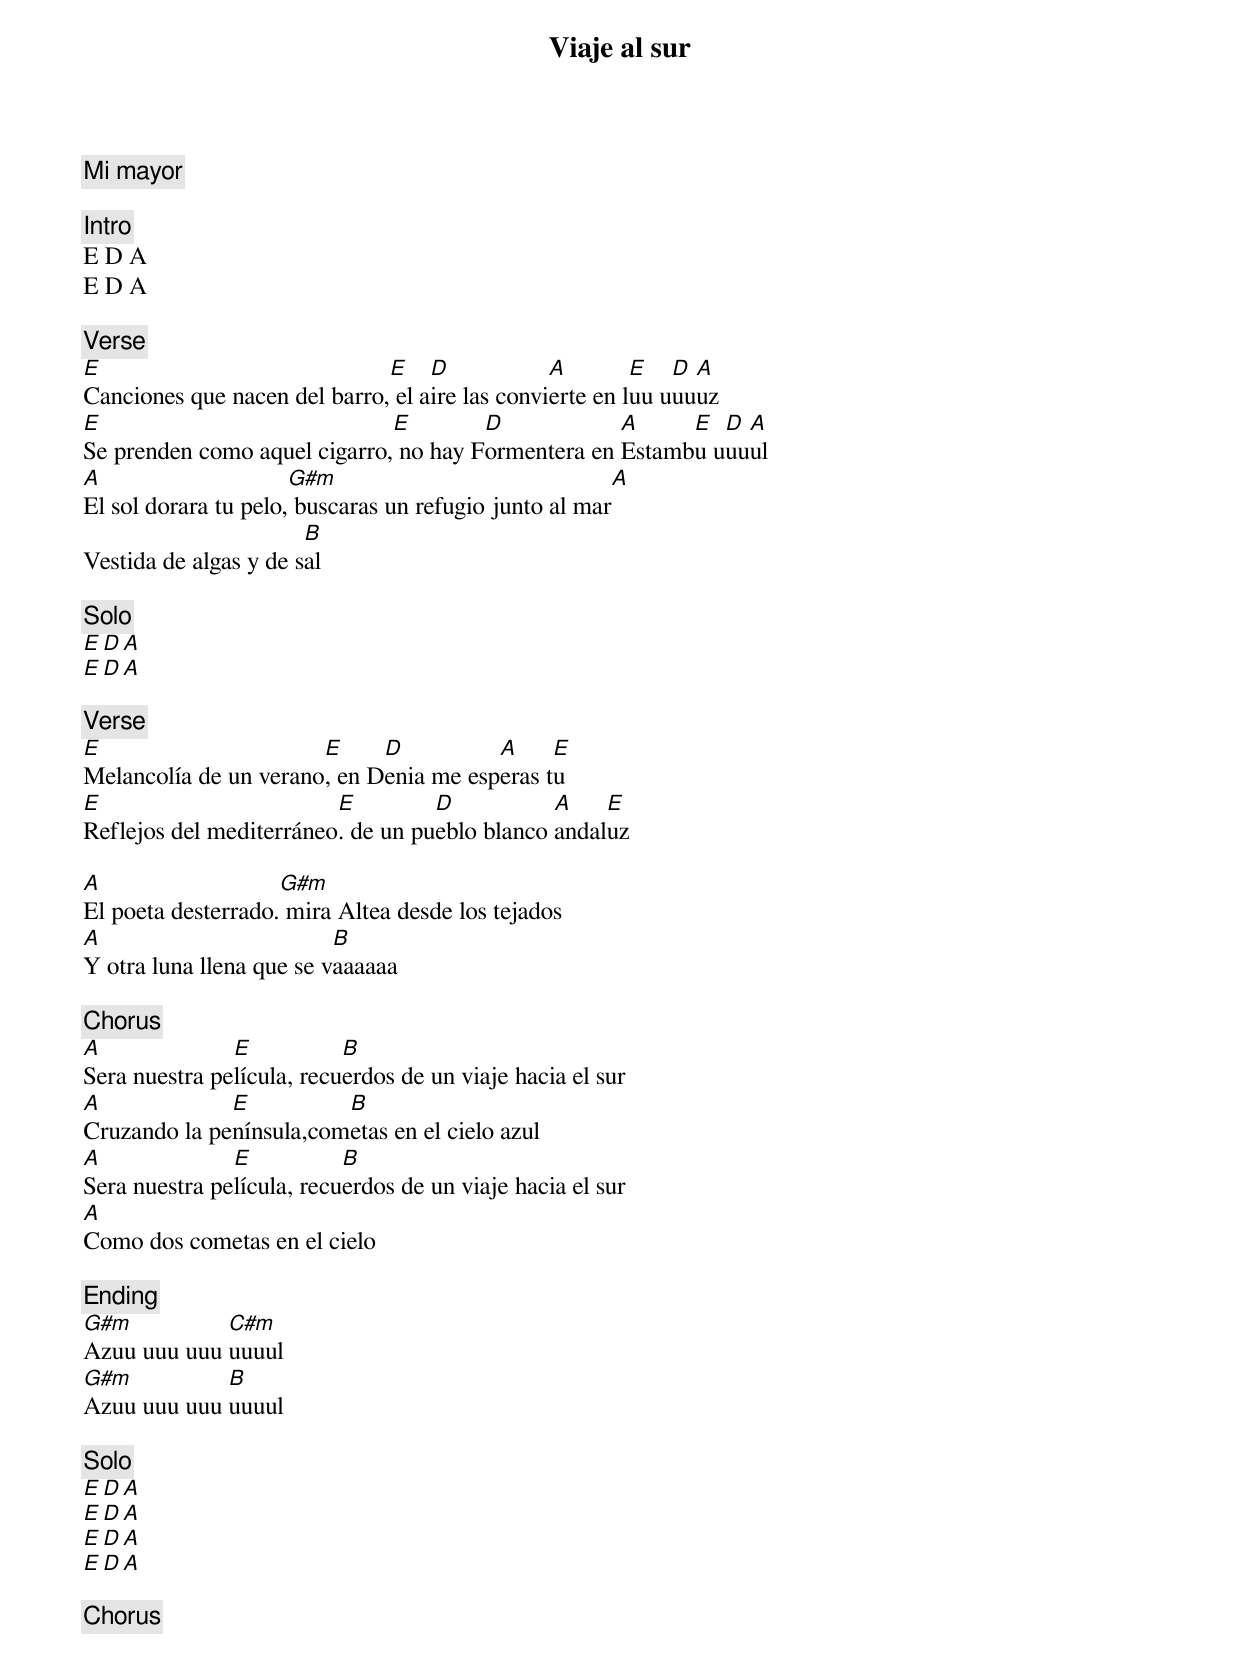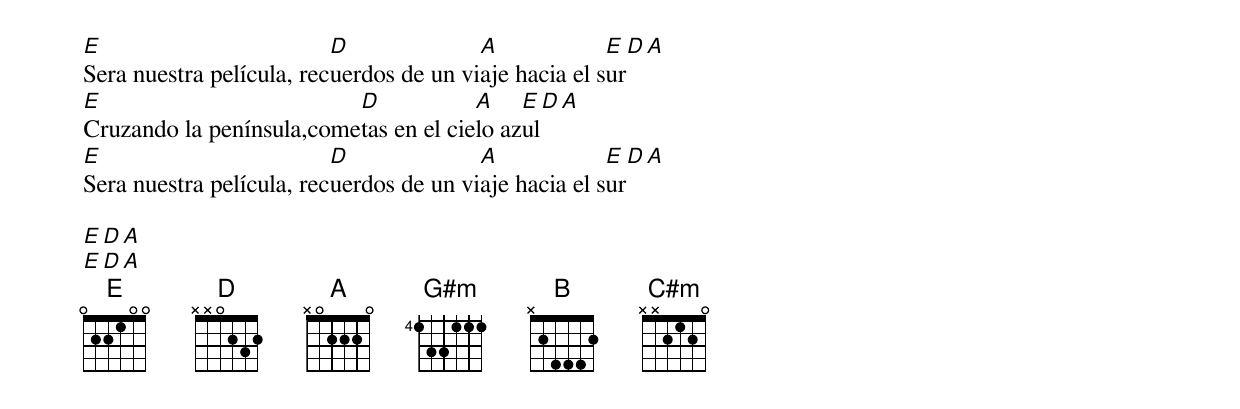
Viaje al sur

Mi mayor

[Intro]
E D A
E D A

[Verse]
E                             E    D            A        E   D A
Canciones que nacen del barro, el aire las convierte en luu uuuuz
E                             E        D            A     E  D A
Se prenden como aquel cigarro, no hay Formentera en Estambu uuuul
A                     G#m                              A
El sol dorara tu pelo, buscaras un refugio junto al mar
                       B
Vestida de algas y de sal

[Solo]
E D A
E D A

[Verse]
E                      E     D          A     E
Melancolía de un verano, en Denia me esperas tu
E                        E         D           A    E
Reflejos del mediterráneo. de un pueblo blanco andaluz

A                   G#m
El poeta desterrado. mira Altea desde los tejados
A                         B
Y otra luna llena que se vaaaaaa

[Chorus]
A              E           B
Sera nuestra película, recuerdos de un viaje hacia el sur
A             E          B
Cruzando la península,cometas en el cielo azul
A              E           B
Sera nuestra película, recuerdos de un viaje hacia el sur
A
Como dos cometas en el cielo

[Ending]
G#m          C#m
Azuu uuu uuu uuuul
G#m          B
Azuu uuu uuu uuuul

[Solo]
E D A
E D A
E D A
E D A

[Chorus]
E                         D              A             E  D A
Sera nuestra película, recuerdos de un viaje hacia el sur
E                         D            A    E  D A
Cruzando la península,cometas en el cielo azul
E                         D              A             E  D A
Sera nuestra película, recuerdos de un viaje hacia el sur

E D A
E D A
